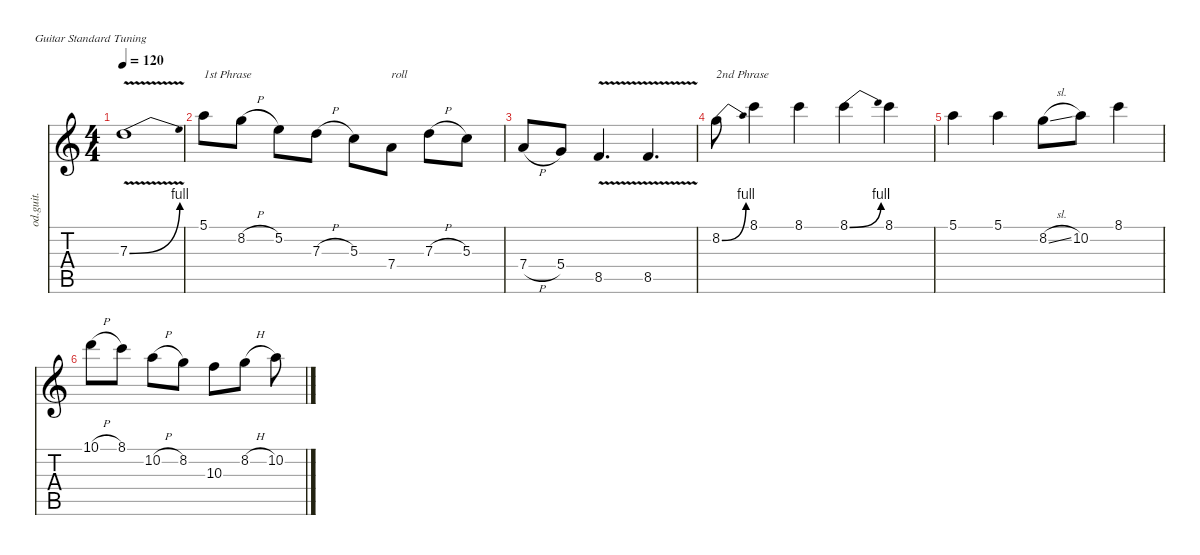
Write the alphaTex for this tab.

\defaultSystemsLayout 4
\hideDynamics
\bracketExtendMode nobrackets
\otherSystemsTrackNameOrientation horizontal
\track ("Overdriven Guitar" "od.guit.") {instrument overdrivenguitar}
\staff {score tabs}
\tuning (E4 B3 G3 D3 A2 E2)
\ts (4 4)
\tempo 120
\clef g2
\ks c
7.3{be (bend 0 0 15 4) v}.1{dy mf instrument overdrivenguitar beam Down} |
5.1.8{txt "1st Phrase" beam Down} 8.2{h}.8{beam Down} 5.2.8{beam Down} 7.3{h}.8{beam Down} 5.3.8{beam Down} 7.4.8{txt "roll" beam Down} 7.3{h}.8{beam Down} 5.3.8{beam Down} |
7.4{h}.8{beam Up} 5.4.8{beam Up} 8.5{v}.4{d beam Up} 8.5{v}.4{d beam Up} |
8.2{be (bend 0 0 15 4)}.8{txt "2nd Phrase" beam Down} 8.1.4{beam Down} 8.1.4{beam Down} 8.1{be (bend 0 0 15 4)}.4{beam Down} 8.1.4{beam Down} |
5.1.4{beam Down} 5.1.4{beam Down} 8.2{sl}.8{beam Down} 10.2.8{beam Down} 8.1.4{beam Down} |
10.1{h}.8{beam Down} 8.1.8{beam Down} 10.2{h}.8{beam Down} 8.2.8{beam Down} 10.3.8{beam Down} 8.2{h}.8{beam Down} 10.2.8{beam Down}
